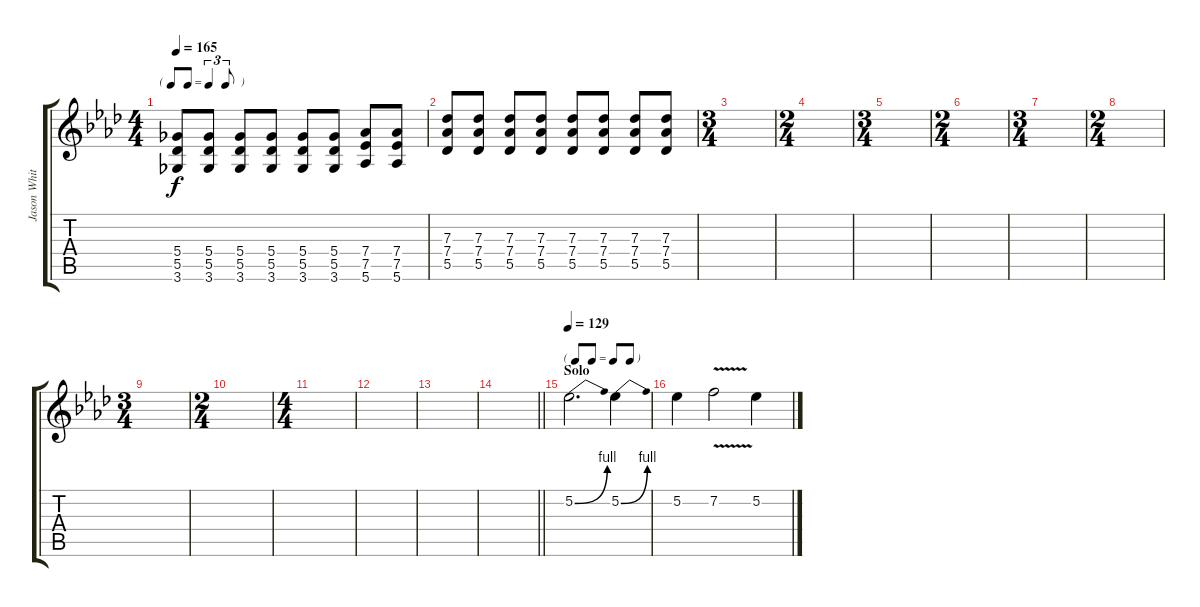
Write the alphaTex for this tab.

\track ("Jason White (Lead Guitar)" "Jason Whit") {instrument distortionguitar}
\staff {score tabs}
\tuning (Eb4 Bb3 Gb3 Db3 Ab2 Eb2) {hide}
\ts (4 4)
\tf triplet8th
\tempo 165
\clef g2
\ks ab
(5.4 5.5 3.6).8{dy f} (5.4 5.5 3.6).8 (5.4 5.5 3.6).8 (5.4 5.5 3.6).8 (5.4 5.5 3.6).8 (5.4 5.5 3.6).8 (7.4 7.5 5.6).8 (7.4 7.5 5.6).8 |
(7.3 7.4 5.5).8 (7.3 7.4 5.5).8 (7.3 7.4 5.5).8 (7.3 7.4 5.5).8 (7.3 7.4 5.5).8 (7.3 7.4 5.5).8 (7.3 7.4 5.5).8 (7.3 7.4 5.5).8 |
\ts (3 4)
|
\ts (2 4)
|
\ts (3 4)
|
\ts (2 4)
|
\ts (3 4)
|
\ts (2 4)
|
\ts (3 4)
|
\ts (2 4)
|
\ts (4 4)
|
|
|
\barLineRight lightlight
|
\tf none
\section ("" "Solo")
\tempo 129
5.2{be (bend 0 0 60 4)}.2{d} 5.2{be (bend 0 0 60 4)}.4 |
5.2.4 7.2{v}.2 5.2.4
